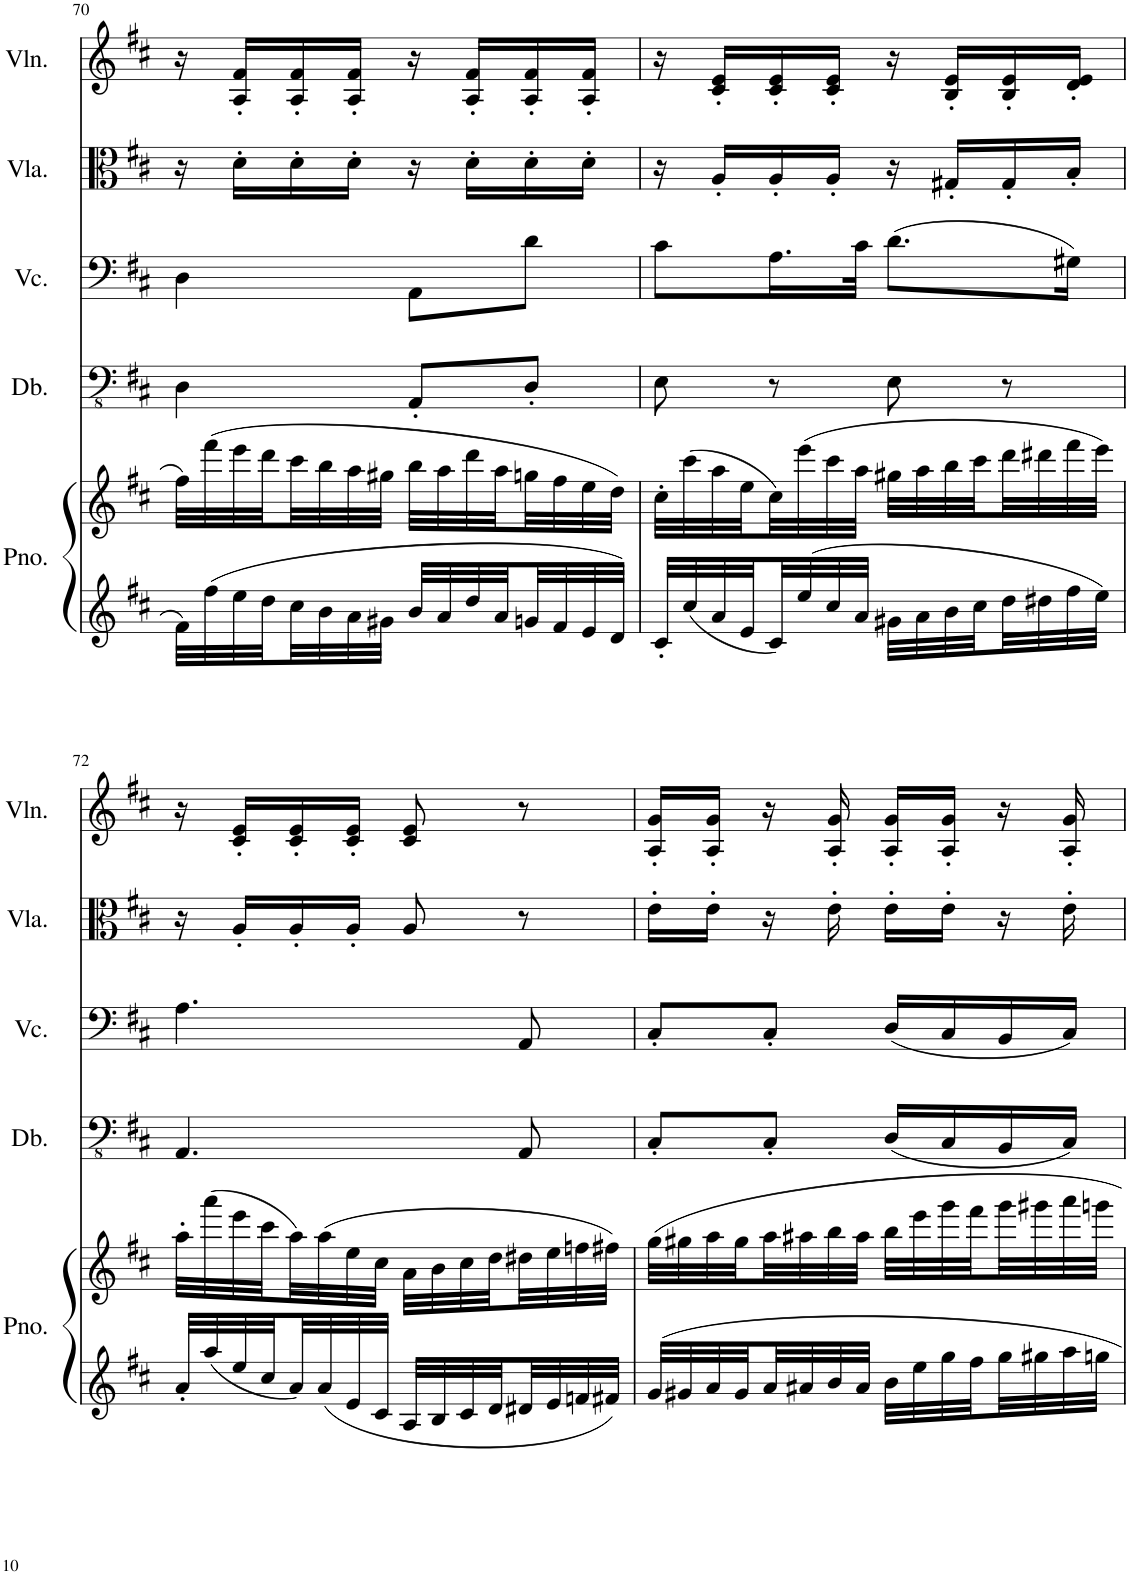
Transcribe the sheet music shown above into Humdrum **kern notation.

**kern	**kern	**kern	**kern	**kern	**kern
*part5	*part5	*part4	*part3	*part2	*part1
*staff6	*staff5	*staff4	*staff3	*staff2	*staff1
*I"Piano	*	*I"Double Bass	*I"Violoncello	*I"Viola	*I"Violin
*I'Pno.	*	*I'Db.	*I'Vc.	*I'Vla.	*I'Vln.
!!LO:PB:g=z
*clefG2	*clefG2	*clefFv4	*clefF4	*clefC3	*clefG2
*	*	*Trd7c12	*	*	*
*k[f#c#]	*k[f#c#]	*k[f#c#]	*k[f#c#]	*k[f#c#]	*k[f#c#]
*M2/4	*M2/4	*M2/4	*M2/4	*M2/4	*M2/4
=70	=70	=70	=70	=70	=70
32f#\LLL	32ff#\LLL	4DD\	4D\	16r	16r
32ff#\	(32fff#\	.	.	.	.
32ee\	32eee\	.	.	16d'\LL	16A/' 16f#/'LL
32dd\	32ddd\	.	.	.	.
32cc#\	32ccc#\	.	.	16d'\	16A/' 16f#/'
32b\	32bb\	.	.	.	.
32a\	32aa\	.	.	16d'\JJ	16A/' 16f#/'JJ
32g#X\JJJ	32gg#X\JJJ	.	.	.	.
32b/LLL	32bb\LLL	8AAA'/L	8AA\L	16r	16r
32a/	32aa\	.	.	.	.
32dd/	32ddd\	.	.	16d'\LL	16A/' 16f#/'LL
32a/	32aa\	.	.	.	.
32gn/	32ggn\	8DD'/J	8d\J	16d'\	16A/' 16f#/'
32f#/	32ff#\	.	.	.	.
32e/	32ee\	.	.	16d'\JJ	16A/' 16f#/'JJ
32d/JJJ	32dd\JJJ)	.	.	.	.
=71	=71	=71	=71	=71	=71
32c#'/LLL	32cc#'\LLL	8EE\	8c#\L	16r	16r
32cc#/	(32ccc#\	.	.	.	.
32a/	32aa\	.	.	16A'/LL	16c#/' 16e/'LL
32e/	32ee\	.	.	.	.
32c#/	32cc#\)	8r	16.A\L	16A'/	16c#/' 16e/'
32ee/	(32eee\	.	.	.	.
32cc#/	32ccc#\	.	.	16A'/JJ	16c#/' 16e/'JJ
32a/JJJ	32aa\JJJ	.	32c#\JJk	.	.
32g#X\LLL	32gg#X\LLL	8EE\	(8.d\L	16r	16r
32a\	32aa\	.	.	.	.
32b\	32bb\	.	.	16G#X'/LL	16B/' 16e/'LL
32cc#\	32ccc#\	.	.	.	.
32dd\	32ddd\	8r	.	16G#'/	16B/' 16e/'
32dd#X\	32ddd#X\	.	.	.	.
32ff#\	32fff#\	.	16G#X\Jk)	16B'/JJ	16d/' 16e/'JJ
32ee\JJJ	32eee\JJJ)	.	.	.	.
!!LO:LB:g=z
=72	=72	=72	=72	=72	=72
32a'/LLL	32aa'\LLL	4.AAA/	4.A\	16r	16r
32aa/	(32aaa\	.	.	.	.
32ee/	32eee\	.	.	16A'/LL	16c#/' 16e/'LL
32cc#/	32ccc#\	.	.	.	.
32a/	32aa\)	.	.	16A'/	16c#/' 16e/'
32a/	(32aa\	.	.	.	.
32e/	32ee\	.	.	16A'/JJ	16c#/' 16e/'JJ
32c#/JJJ	32cc#\JJJ	.	.	.	.
32A/LLL	32a\LLL	.	.	8A/	8c#/ 8e/
32B/	32b\	.	.	.	.
32c#/	32cc#\	.	.	.	.
32d/	32dd\	.	.	.	.
32d#X/	32dd#X\	8AAA/	8AA/	8r	8r
32e/	32ee\	.	.	.	.
32fn/	32ffn\	.	.	.	.
32f#X/JJJ	32ff#X\JJJ)	.	.	.	.
=73	=73	=73	=73	=73	=73
32g/LLL	32gg\LLL	8CC#'/L	8C#'/L	16e'\LL	16A/' 16g/'LL
32g#X/	32gg#X\	.	.	.	.
32a/	32aa\	.	.	16e'\JJ	16A/' 16g/'JJ
32g#/	32gg#\	.	.	.	.
32a/	32aa\	8CC#'/J	8C#'/J	16r	16r
32a#X/	32aa#X\	.	.	.	.
32b/	32bb\	.	.	16e'\	16A/' 16g/'
32a#/JJJ	32aa#\JJJ	.	.	.	.
32b\LLL	32bb\LLL	(16DD/LL	(16D/LL	16e'\LL	16A/' 16g/'LL
32ee\	32eee\	.	.	.	.
32gg\	32ggg\	16CC#/	16C#/	16e'\JJ	16A/' 16g/'JJ
32ff#\	32fff#\	.	.	.	.
32gg\	32ggg\	16BBB/	16BB/	16r	16r
32gg#X\	32ggg#X\	.	.	.	.
32aa\	32aaa\	16CC#/JJ)	16C#/JJ)	16e'\	16A/' 16g/'
32ggn\JJJ	32gggn\JJJ	.	.	.	.
=	=	=	=	=	=
*-	*-	*-	*-	*-	*-
